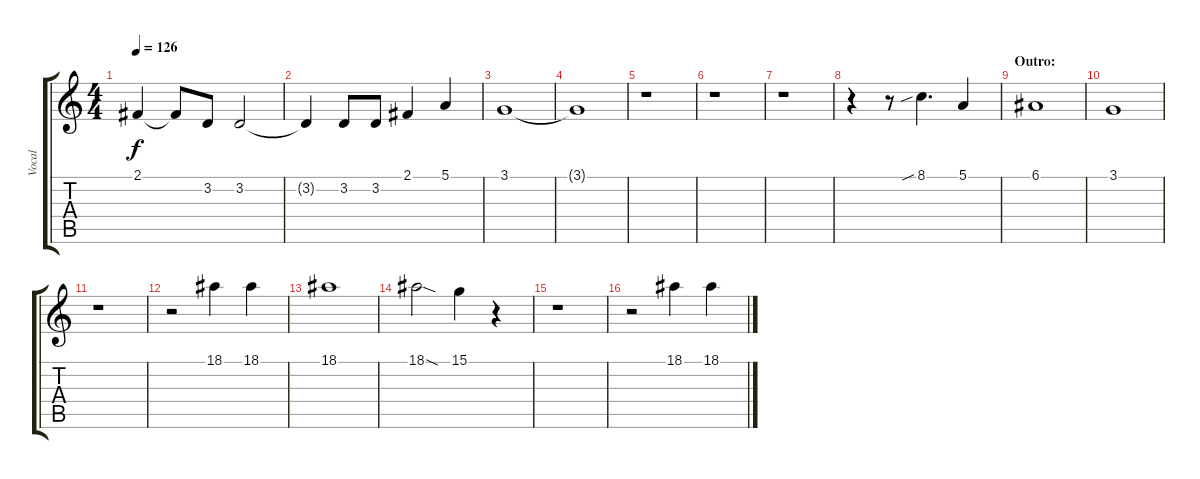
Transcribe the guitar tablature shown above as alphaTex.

\track ("Vocal" "Vocal") {instrument oboe}
\staff {score tabs}
\tuning (E4 B3 G3 D3 A2 E2) {hide}
\ts (4 4)
\tempo 126
\clef g2
\ks c
2.1.4{dy f} 2.1{t}.8 3.2.8 3.2.2 |
3.2{t}.4 3.2.8 3.2.8 2.1.4 5.1.4 |
3.1.1 |
3.1{t}.1 |
r.1 |
r.1 |
r.1 |
r.4 r.8 8.1{sib}.4{d} 5.1.4 |
\section ("" "Outro:")
6.1.1 |
3.1.1 |
r.1 |
r.2 18.1.4 18.1.4 |
18.1.1 |
18.1{sod}.2 15.1.4 r.4 |
r.1 |
r.2 18.1.4 18.1.4
